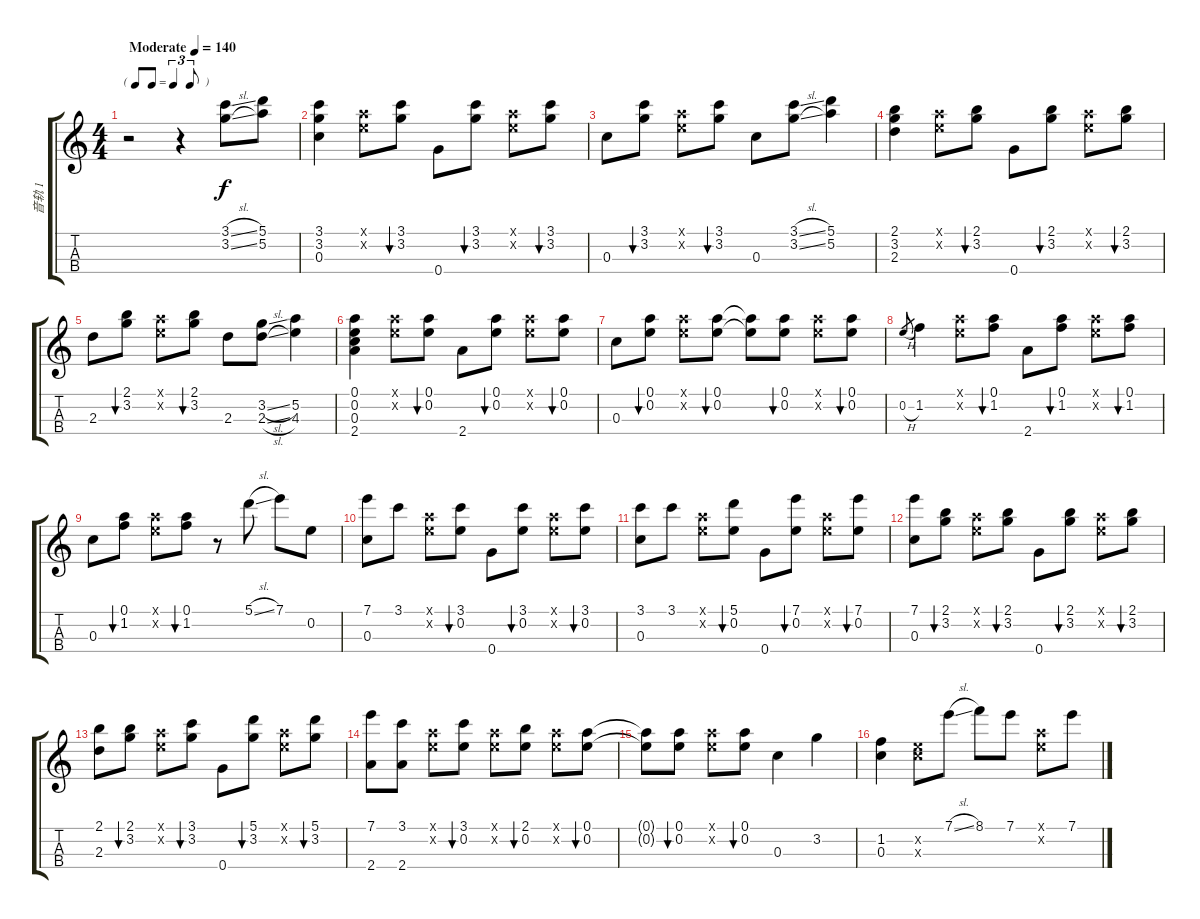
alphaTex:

\track ("音轨 1" "音轨 1") {instrument acousticguitarsteel}
\staff {score tabs}
\tuning (A4 E4 C4 G3) {hide}
\ts (4 4)
\tf triplet8th
\tempo (140 "Moderate")
\clef g2
\ks c
r.2{dy f instrument acousticguitarsteel} r.4 (3.1{sl} 3.2{sl}).8 (5.1 5.2).8 |
(3.1 3.2 0.3).4 (0.1{x} 0.2{x}).8 (3.1 3.2).8{bu 60} 0.4.8 (3.1 3.2).8{bu 60} (0.1{x} 0.2{x}).8 (3.1 3.2).8{bu 60} |
0.3.8 (3.1 3.2).8{bu 60} (0.1{x} 0.2{x}).8 (3.1 3.2).8{bu 60} 0.3.8 (3.1{sl} 3.2{sl}).8 (5.1 5.2).4 |
(2.1 3.2 2.3).4 (0.1{x} 0.2{x}).8 (2.1 3.2).8{bu 60} 0.4.8 (2.1 3.2).8{bu 60} (0.1{x} 0.2{x}).8 (2.1 3.2).8{bu 60} |
2.3.8 (2.1 3.2).8{bu 60} (0.1{x} 0.2{x}).8 (2.1 3.2).8{bu 60} 2.3.8 (3.2{sl} 2.3{sl}).8 (5.2 4.3).4 |
(0.1 0.2 0.3 2.4).4 (0.1{x} 0.2{x}).8 (0.1 0.2).8{bu 60} 2.4.8 (0.1 0.2).8{bu 60} (0.1{x} 0.2{x}).8 (0.1 0.2).8{bu 60} |
0.3.8 (0.1 0.2).8{bu 60} (0.1{x} 0.2{x}).8 (0.1 0.2).8{bu 60} (0.1{t} 0.2{t}).8 (0.1 0.2).8{bu 60} (0.1{x} 0.2{x}).8 (0.1 0.2).8{bu 60} |
0.2{h}.8{gr} 1.2.4 (0.1{x} 0.2{x}).8 (0.1 1.2).8{bu 60} 2.4.8 (0.1 1.2).8{bu 60} (0.1{x} 0.2{x}).8 (0.1 1.2).8{bu 60} |
0.3.8 (0.1 1.2).8{bu 60} (0.1{x} 0.2{x}).8 (0.1 1.2).8{bu 60} r.8 5.1{sl}.8 7.1.8 0.2.8 |
(7.1 0.3).8 3.1.8 (0.1{x} 0.2{x}).8 (3.1 0.2).8{bu 60} 0.4.8 (3.1 0.2).8{bu 60} (0.1{x} 0.2{x}).8 (3.1 0.2).8{bu 60} |
(3.1 0.3).8 3.1.8 (0.1{x} 0.2{x}).8 (5.1 0.2).8{bu 60} 0.4.8 (7.1 0.2).8{bu 60} (0.1{x} 0.2{x}).8 (7.1 0.2).8{bu 60} |
(7.1 0.3).8 (2.1 3.2).8{bu 60} (0.1{x} 0.2{x}).8 (2.1 3.2).8{bu 60} 0.4.8 (2.1 3.2).8{bu 60} (0.1{x} 0.2{x}).8 (2.1 3.2).8{bu 60} |
(2.1 2.3).8 (2.1 3.2).8{bu 60} (0.1{x} 0.2{x}).8 (3.1 3.2).8{bu 60} 0.4.8 (5.1 3.2).8{bu 60} (0.1{x} 0.2{x}).8 (5.1 3.2).8{bu 60} |
(7.1 2.4).8 (3.1 2.4).8 (0.1{x} 0.2{x}).8 (3.1 0.2).8{bu 60} (0.1{x} 0.2{x}).8 (2.1 0.2).8{bu 60} (0.1{x} 0.2{x}).8 (0.1 0.2).8{bu 60} |
(0.1{t} 0.2{t}).8 (0.1 0.2).8{bu 60} (0.1{x} 0.2{x}).8 (0.1 0.2).8{bu 60} 0.3.4 3.2.4 |
(1.2 0.3).4 (0.2{x} 0.3{x}).8 7.1{sl}.8 8.1.8 7.1.8 (0.1{x} 0.2{x}).8 7.1.8
